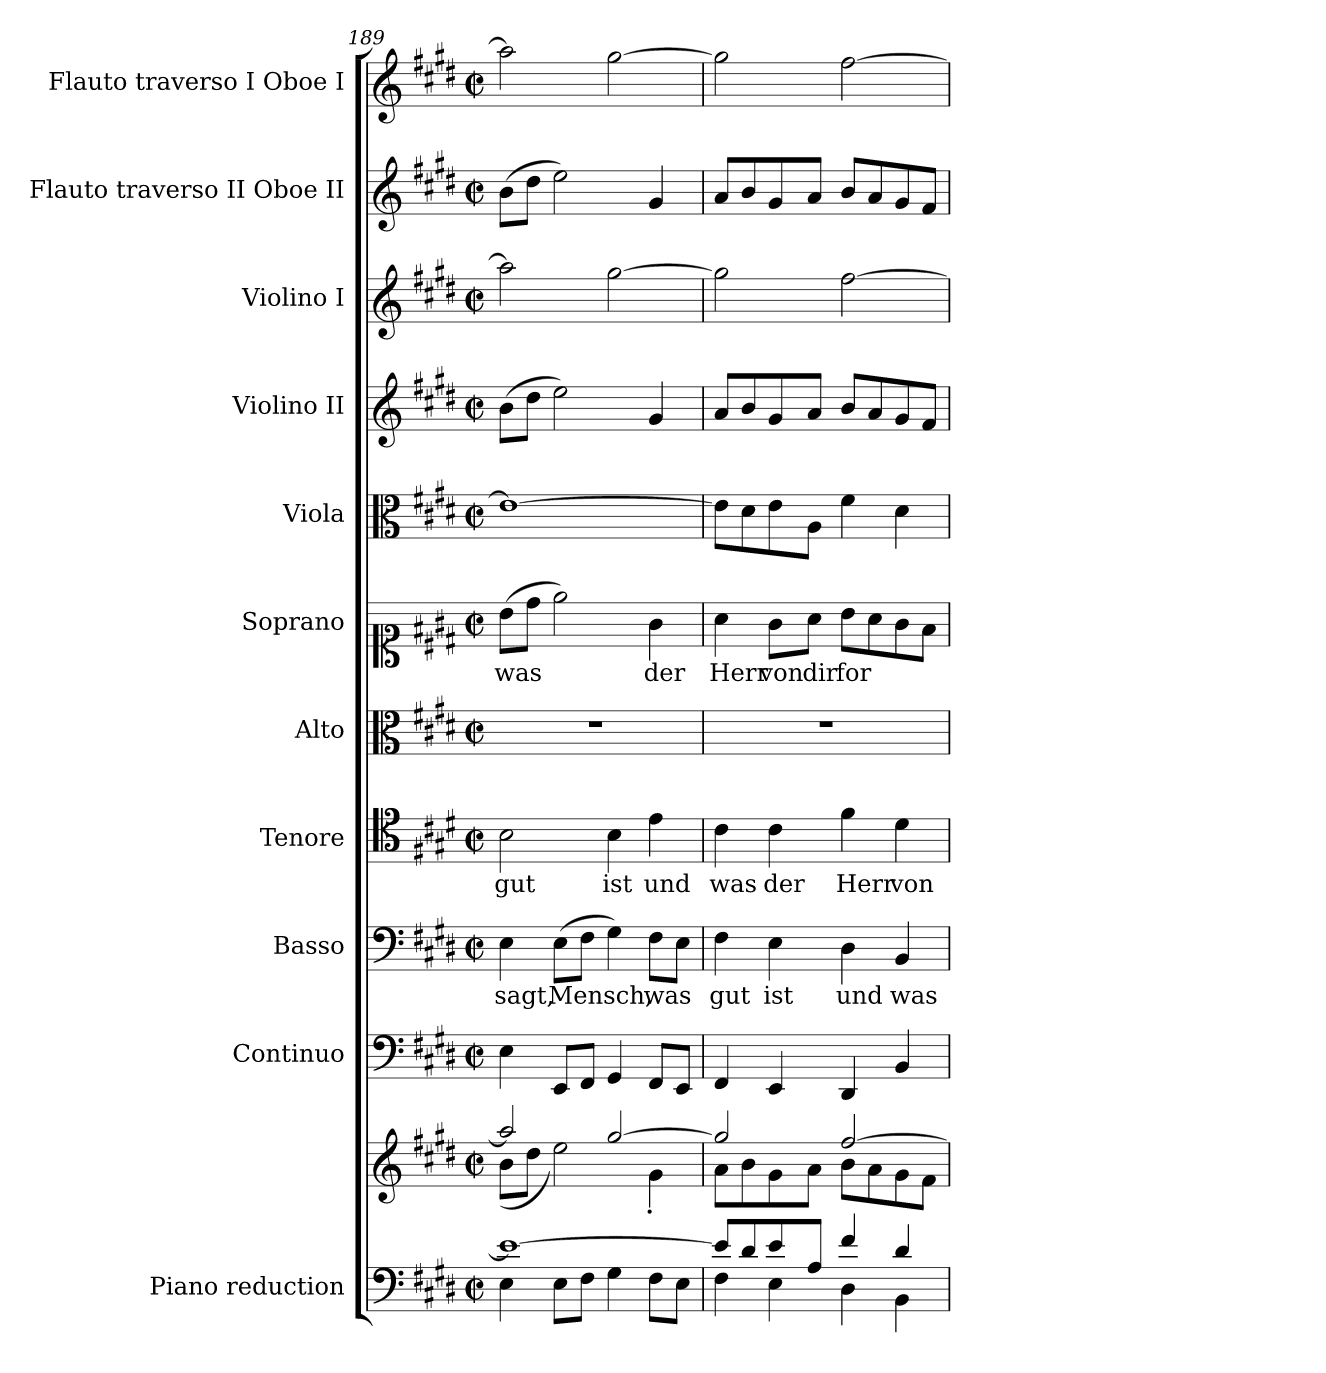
**kern	**kern	**kern	**kern	**text	**kern	**text	**kern	**kern	**text	**kern	**kern	**kern	**kern	**kern
*part11	*part11	*part10	*part9	*part9	*part8	*part8	*part7	*part6	*part6	*part5	*part4	*part3	*part2	*part1
*staff12	*staff11	*staff10	*staff9	*staff9	*staff8	*staff8	*staff7	*staff6	*staff6	*staff5	*staff4	*staff3	*staff2	*staff1
*I"Piano reduction	*	*I"Continuo	*I"Basso	*	*I"Tenore	*	*I"Alto	*I"Soprano	*	*I"Viola	*I"Violino II	*I"Violino I	*I"Flauto traverso II Oboe II	*I"Flauto traverso I Oboe I
*I'Pno	*	*	*	*	*	*	*	*	*	*	*	*	*I'Ob	*I'Ob
*clefF4	*clefG2	*clefF4	*clefF4	*	*clefC4	*	*clefC3	*clefC1	*	*clefC3	*clefG2	*clefG2	*clefG2	*clefG2
*k[f#c#g#d#]	*k[f#c#g#d#]	*k[f#c#g#d#]	*k[f#c#g#d#]	*	*k[f#c#g#d#]	*	*k[f#c#g#d#]	*k[f#c#g#d#]	*	*k[f#c#g#d#]	*k[f#c#g#d#]	*k[f#c#g#d#]	*k[f#c#g#d#]	*k[f#c#g#d#]
*M2/2	*M2/2	*M2/2	*M2/2	*	*M2/2	*	*M2/2	*M2/2	*	*M2/2	*M2/2	*M2/2	*M2/2	*M2/2
*met(c|)	*met(c|)	*met(c|)	*met(c|)	*	*met(c|)	*	*met(c|)	*met(c|)	*	*met(c|)	*met(c|)	*met(c|)	*met(c|)	*met(c|)
=189	=189	=189	=189	=189	=189	=189	=189	=189	=189	=189	=189	=189	=189	=189
*^	*^	*	*	*	*	*	*	*	*	*	*	*	*	*
!	!	!	!	!	!	!LO:LY:b	!	!LO:LY:b	!	!	!LO:LY:b	!	!	!	!	!
1e_	4E\	2aa/]	(8b\L	4E\	4E\	sagt,	2B\	gut	1r	(8b\L	was	1e_	(8b\L	2aa\]	(8b\L	2aa\]
.	.	.	8dd#\J	.	.	.	.	.	.	8dd#\J	.	.	8dd#\J	.	8dd#\J	.
!	!	!	!	!	!	!LO:LY:b	!	!	!	!	!	!	!	!	!	!
.	8E\L	.	2ee\)	8EE/L	(8E\L	Mensch,	.	.	.	2ee\)	.	.	2ee\)	.	2ee\)	.
.	8F#\J	.	.	8FF#/J	8F#\J	.	.	.	.	.	.	.	.	.	.	.
!	!	!	!	!	!	!	!	!LO:LY:b	!	!	!	!	!	!	!	!
.	4G#\	[2gg#/	.	4GG#/	4G#\)	.	4B\	ist	.	.	.	.	.	[2gg#\	.	[2gg#\
!	!	!	!	!	!	!LO:LY:b	!	!LO:LY:b	!	!	!LO:LY:b	!	!	!	!	!
.	8F#\L	.	4g#'\	8FF#/L	8F#\L	was	4e\	und	.	4g#\	der	.	4g#/	.	4g#/	.
.	8E\J	.	.	8EE/J	8E\J	.	.	.	.	.	.	.	.	.	.	.
=190	=190	=190	=190	=190	=190	=190	=190	=190	=190	=190	=190	=190	=190	=190	=190	=190
!	!	!	!	!	!	!LO:LY:b	!	!LO:LY:b	!	!	!LO:LY:b	!	!	!	!	!
8e/L]	4F#\	2gg#/]	8a\L	4FF#/	4F#\	gut	4c#\	was	1r	4a\	Herr	8e\L]	8a/L	2gg#\]	8a/L	2gg#\]
8d#/	.	.	8b\	.	.	.	.	.	.	.	.	8d#\	8b/	.	8b/	.
!	!	!	!	!	!	!LO:LY:b	!	!LO:LY:b	!	!	!LO:LY:b	!	!	!	!	!
8e/	4E\	.	8g#\	4EE/	4E\	ist	4c#\	der	.	8g#\L	von	8e\	8g#/	.	8g#/	.
!	!	!	!	!	!	!	!	!	!	!	!LO:LY:b	!	!	!	!	!
8A/J	.	.	8a\J	.	.	.	.	.	.	8a\J	dir	8A\J	8a/J	.	8a/J	.
!	!	!	!	!	!	!LO:LY:b	!	!LO:LY:b	!	!	!LO:LY:b	!	!	!	!	!
4f#/	4D#\	[2ff#/	8b\L	4DD#/	4D#\	und	4f#\	Herr	.	8b\L	for	4f#\	8b/L	[2ff#\	8b/L	[2ff#\
.	.	.	8a\	.	.	.	.	.	.	8a\	.	.	8a/	.	8a/	.
!	!	!	!	!	!	!LO:LY:b	!	!LO:LY:b	!	!	!	!	!	!	!	!
4d#/	4BB\	.	8g#\	4BB/	4BB/	was	4d#\	von	.	8g#\	.	4d#\	8g#/	.	8g#/	.
.	.	.	8f#\J	.	.	.	.	.	.	8f#\J	.	.	8f#/J	.	8f#/J	.
*v	*v	*	*	*	*	*	*	*	*	*	*	*	*	*	*	*
*	*v	*v	*	*	*	*	*	*	*	*	*	*	*	*	*
=	=	=	=	=	=	=	=	=	=	=	=	=	=	=
*-	*-	*-	*-	*-	*-	*-	*-	*-	*-	*-	*-	*-	*-	*-
